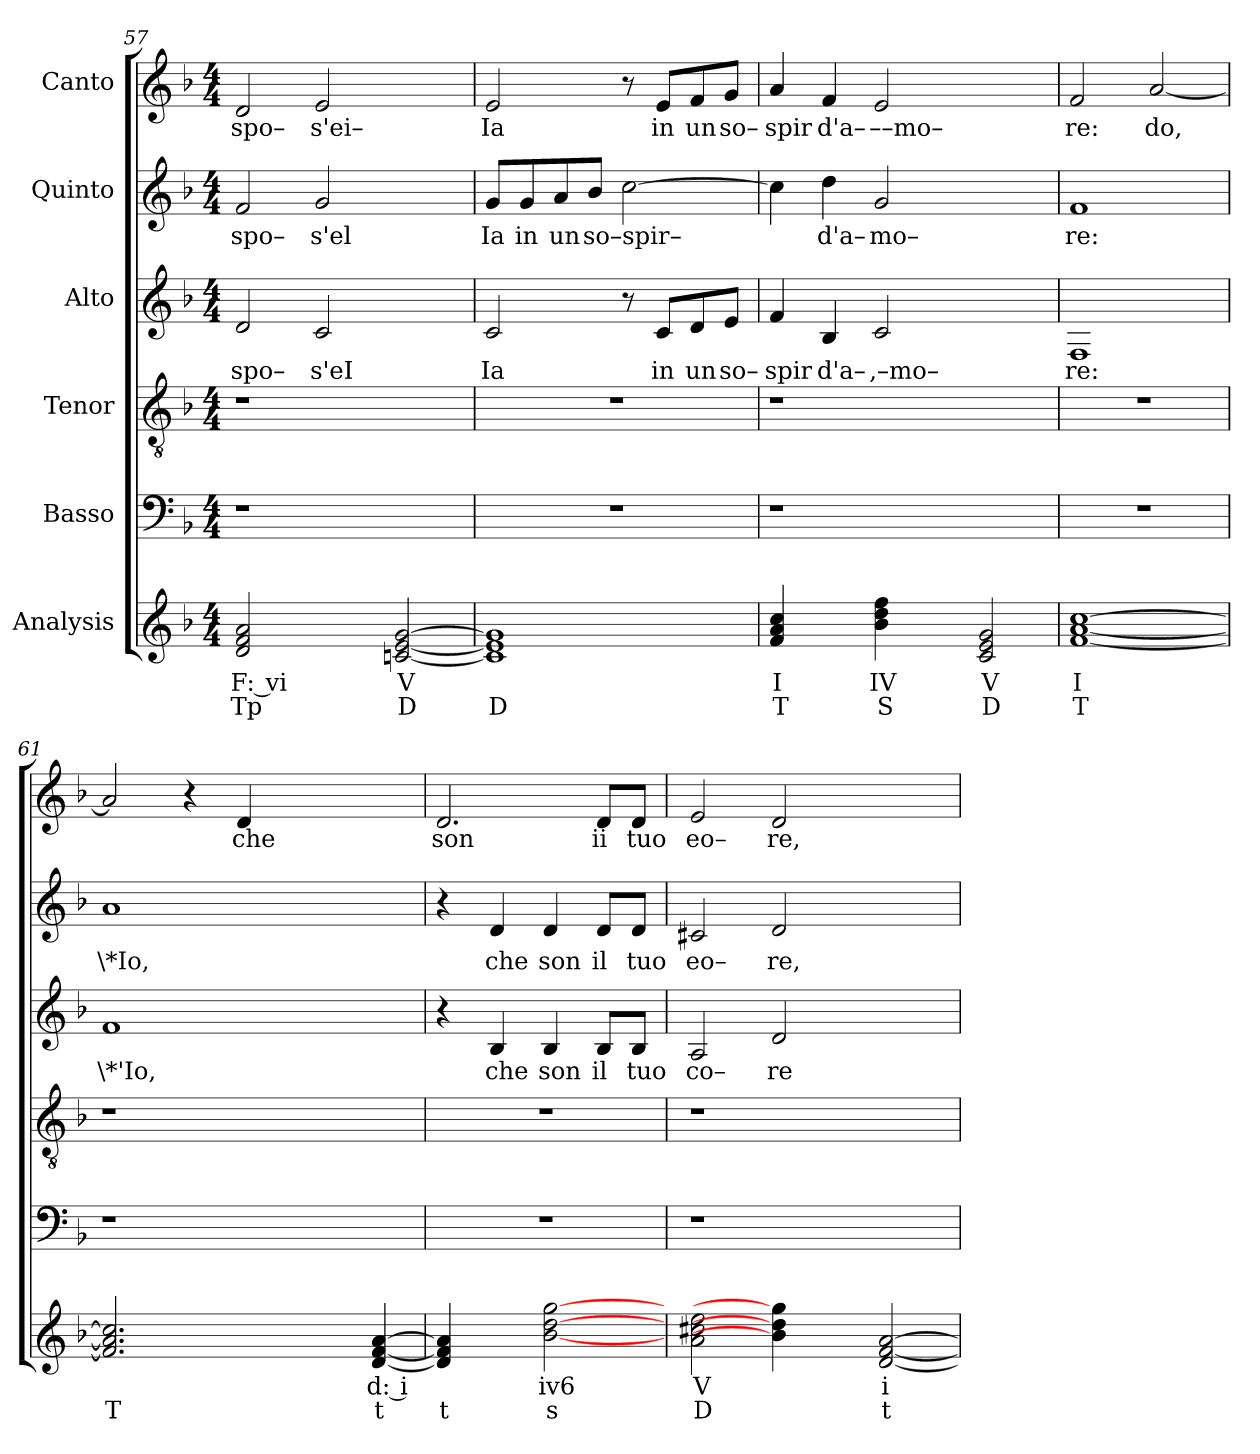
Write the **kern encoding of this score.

**kern	**text	**text	**kern	**kern	**kern	**text	**kern	**text	**kern	**text
*part6	*part6	*part6	*part5	*part4	*part3	*part3	*part2	*part2	*part1	*part1
*staff6	*staff6	*staff6	*staff5	*staff4	*staff3	*staff3	*staff2	*staff2	*staff1	*staff1
*I"Analysis	*	*	*I"Basso	*I"Tenor	*I"Alto	*	*I"Quinto	*	*I"Canto	*
*	*	*	*clefF4	*clefGv2	*clefG2	*	*clefG2	*	*clefG2	*
*k[b-]	*	*	*k[b-]	*k[b-]	*k[b-]	*	*k[b-]	*	*k[b-]	*
*	*	*	*F:	*F:	*F:	*	*F:	*	*F:	*
*M4/4	*	*	*M4/4	*M4/4	*M4/4	*	*M4/4	*	*M4/4	*
=57	=57	=57	=57	=57	=57	=57	=57	=57	=57	=57
!	!	!	!	!	!	!LO:LY:b	!	!	!	!
!	!	!	!	!	!	!	!	!LO:LY:b	!	!
!	!	!	!	!	!	!	!	!	!	!LO:LY:b
2d 2f 2a	F: vi	Tp	1r	1r	2d/	spo–	2f/	spo–	2d/	spo–
!	!	!	!	!	!	!LO:LY:b	!	!	!	!
!	!	!	!	!	!	!	!	!LO:LY:b	!	!
!	!	!	!	!	!	!	!	!	!	!LO:LY:b
2ryy	.	.	.	.	2c/	s'eI	2g/	s'el	2e/	s'ei–
[2cn [2e [2g	V	D	2ryy	2ryy	2ryy	.	2ryy	.	2ryy	.
=58	=58	=58	=58	=58	=58	=58	=58	=58	=58	=58
!	!	!	!	!	!	!LO:LY:b	!	!	!	!
!	!	!	!	!	!	!	!	!LO:LY:b	!	!
!	!	!	!	!	!	!	!	!	!	!LO:LY:b
1c] 1e] 1g]	.	D	1r	1r	2c/	Ia	8g/L	Ia	2e/	Ia
!	!	!	!	!	!	!	!	!LO:LY:b	!	!
.	.	.	.	.	.	.	8g/	in	.	.
!	!	!	!	!	!	!	!	!LO:LY:b	!	!
.	.	.	.	.	.	.	8a/	un	.	.
!	!	!	!	!	!	!	!	!LO:LY:b	!	!
.	.	.	.	.	.	.	8b-/J	so–spir–	.	.
.	.	.	.	.	8r	.	[2cc\	.	8r	.
!	!	!	!	!	!	!LO:LY:b	!	!	!	!
!	!	!	!	!	!	!	!	!	!	!LO:LY:b
.	.	.	.	.	8c/L	in	.	.	8e/L	in
!	!	!	!	!	!	!LO:LY:b	!	!	!	!
!	!	!	!	!	!	!	!	!	!	!LO:LY:b
.	.	.	.	.	8d/	un	.	.	8f/	un
!	!	!	!	!	!	!LO:LY:b	!	!	!	!
!	!	!	!	!	!	!	!	!	!	!LO:LY:b
.	.	.	.	.	8e/J	so–	.	.	8g/J	so–
=59	=59	=59	=59	=59	=59	=59	=59	=59	=59	=59
!	!	!	!	!	!	!LO:LY:b	!	!	!	!
!	!	!	!	!	!	!	!	!	!	!LO:LY:b
4f 4a 4cc	I	T	1r	1r	4f/	spir	4cc\]	.	4a/	spir
!	!	!	!	!	!	!LO:LY:b	!	!	!	!
!	!	!	!	!	!	!	!	!LO:LY:b	!	!
!	!	!	!	!	!	!	!	!	!	!LO:LY:b
4ryy	.	.	.	.	4B-/	d'a–	4dd\	d'a–	4f/	d'a–
!	!	!	!	!	!	!LO:LY:b	!	!	!	!
!	!	!	!	!	!	!	!	!LO:LY:b	!	!
!	!	!	!	!	!	!	!	!	!	!LO:LY:b
4b- 4dd 4ff	IV	S	.	.	2c/	,–mo–	2g/	mo–	2e/	––mo–
4ryy	.	.	.	.	.	.	.	.	.	.
2c 2e 2g	V	D	2ryy	2ryy	2ryy	.	2ryy	.	2ryy	.
=60	=60	=60	=60	=60	=60	=60	=60	=60	=60	=60
!	!	!	!	!	!	!LO:LY:b	!	!	!	!
!	!	!	!	!	!	!	!	!LO:LY:b	!	!
!	!	!	!	!	!	!	!	!	!	!LO:LY:b
[1f [1a [1cc	I	T	1r	1r	1F	re:	1f	re:	2f/	re:
!	!	!	!	!	!	!	!	!	!	!LO:LY:b
.	.	.	.	.	.	.	.	.	[2a/	do,
=61	=61	=61	=61	=61	=61	=61	=61	=61	=61	=61
!	!	!	!	!	!	!LO:LY:b	!	!	!	!
!	!	!	!	!	!	!	!	!LO:LY:b	!	!
2.f] 2.a] 2.cc]	.	T	1r	1r	1f	\*'Io,	1a	\*Io,	2a/]	.
.	.	.	.	.	.	.	.	.	4r	.
!	!	!	!	!	!	!	!	!	!	!LO:LY:b
2.ryy	.	.	.	.	.	.	.	.	4d/	che
.	.	.	2.ryy	2.ryy	2.ryy	.	2.ryy	.	2.ryy	.
[4d [4f [4a	d: i	t	.	.	.	.	.	.	.	.
=62	=62	=62	=62	=62	=62	=62	=62	=62	=62	=62
!	!	!	!	!	!	!	!	!	!	!LO:LY:b
4d] 4f] 4a]	.	t	1r	1r	4r	.	4r	.	2.d/	son
!	!	!	!	!	!	!LO:LY:b	!	!	!	!
!	!	!	!	!	!	!	!	!LO:LY:b	!	!
4ryy	.	.	.	.	4B-/	che	4d/	che	.	.
!	!	!	!	!	!	!LO:LY:b	!	!	!	!
!	!	!	!	!	!	!	!	!LO:LY:b	!	!
[2b- [2dd [2gg	iv6	s	.	.	4B-/	son	4d/	son	.	.
!	!	!	!	!	!	!LO:LY:b	!	!	!	!
!	!	!	!	!	!	!	!	!LO:LY:b	!	!
!	!	!	!	!	!	!	!	!	!	!LO:LY:b
.	.	.	.	.	8B-/L	il	8d/L	il	8d/L	ii
!	!	!	!	!	!	!LO:LY:b	!	!	!	!
!	!	!	!	!	!	!	!	!LO:LY:b	!	!
!	!	!	!	!	!	!	!	!	!	!LO:LY:b
.	.	.	.	.	8B-/J	tuo	8d/J	tuo	8d/J	tuo
=63	=63	=63	=63	=63	=63	=63	=63	=63	=63	=63
!	!	!	!	!	!	!LO:LY:b	!	!	!	!
!	!	!	!	!	!	!	!	!LO:LY:b	!	!
!	!	!	!	!	!	!	!	!	!	!LO:LY:b
2a 2cc#X 2ee	V	D	1r	1r	2A/	co–	2c#X/	eo–	2e/	eo–
!	!	!	!	!	!	!LO:LY:b	!	!	!	!
!	!	!	!	!	!	!	!	!LO:LY:b	!	!
!	!	!	!	!	!	!	!	!	!	!LO:LY:b
4b-] 4dd] 4gg]	.	.	.	.	2d/	re	2d/	re,	2d/	re,
4ryy	.	.	.	.	.	.	.	.	.	.
[2d [2f [2a	i	t	2ryy	2ryy	2ryy	.	2ryy	.	2ryy	.
=	=	=	=	=	=	=	=	=	=	=
*-	*-	*-	*-	*-	*-	*-	*-	*-	*-	*-
